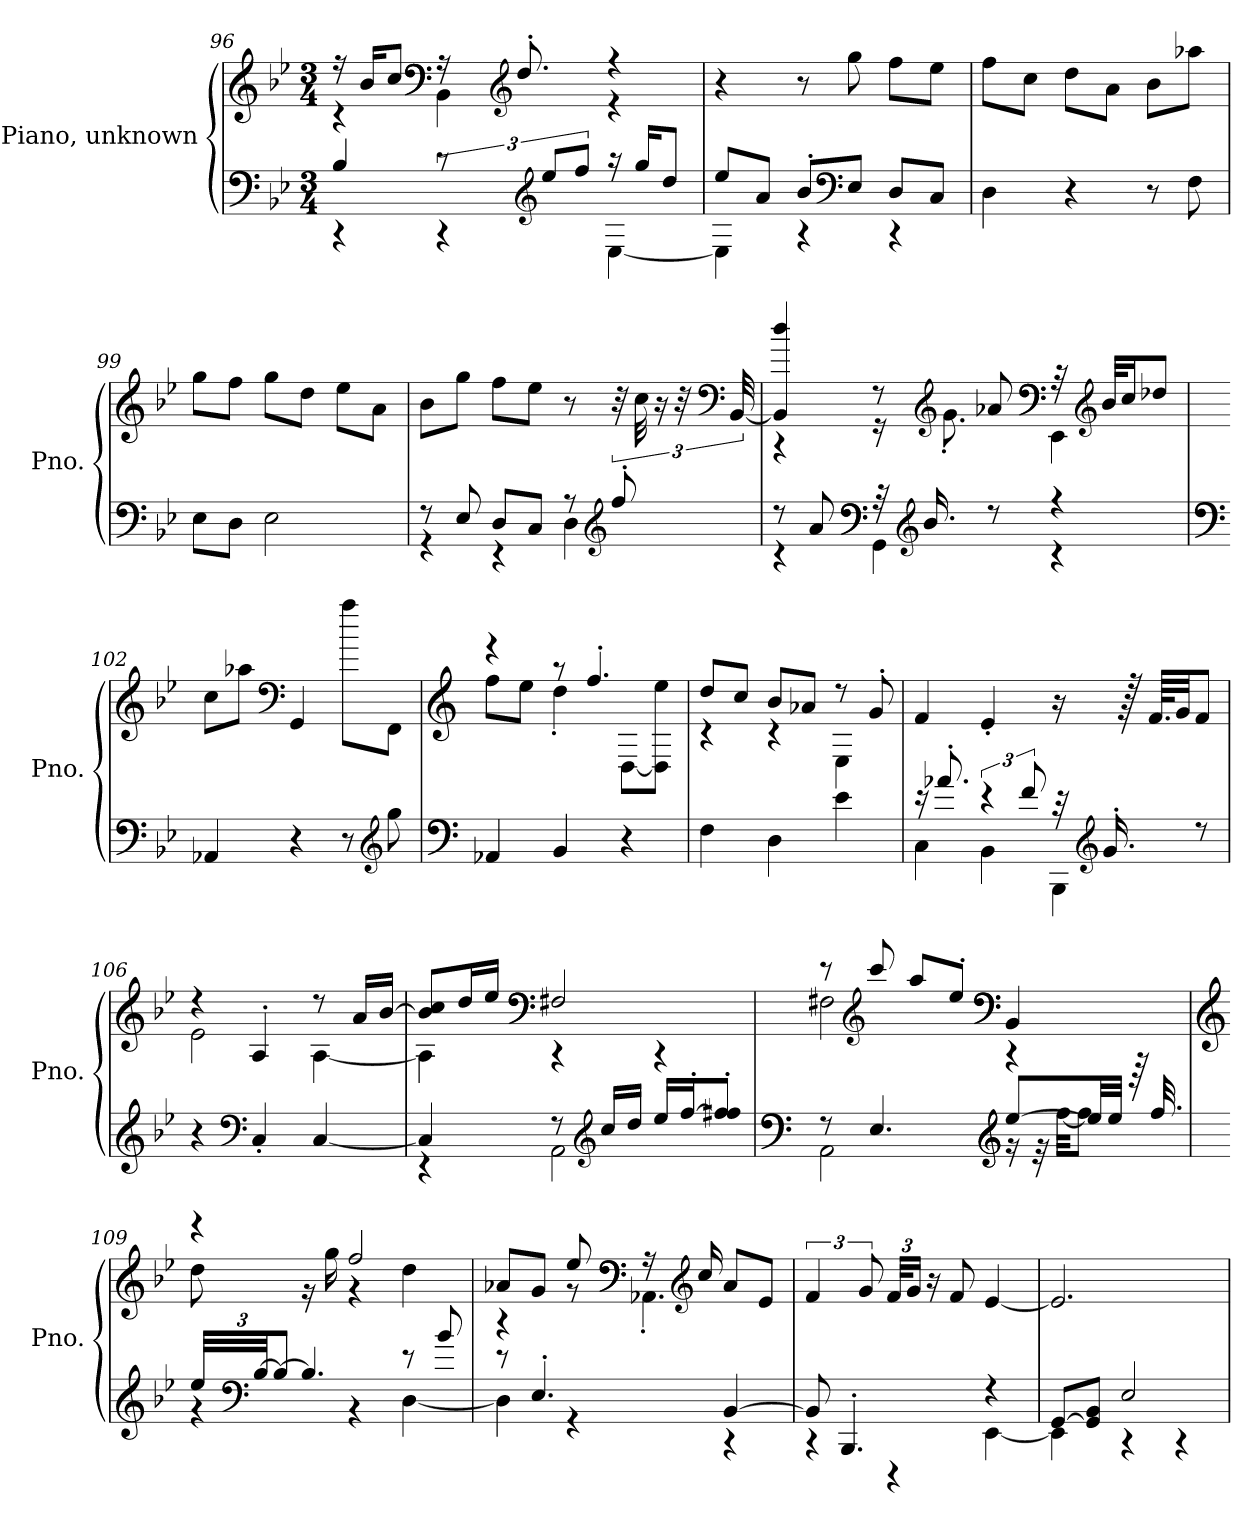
**kern	**kern
*part1	*part1
*staff2	*staff1
*I"Piano, unknown	*
*I'Pno.	*
!!LO:LB:g=z
*clefF4	*clefG2
*k[b-e-]	*k[b-e-]
*M3/4	*M3/4
=96	=96
*^	*^
4B-/	4r	16r	4r
.	.	16b-/KL	.
.	.	8cc/J	.
*	*	*clefF4	*
12r	4r	16r	4BB-\
*	*	*clefG2	*
.	.	8.dd'/	.
*clefG2	*	*	*
12ee-/L	.	.	.
12ff/J	.	.	.
16r	[4E-\	4r	4r
16gg/KL	.	.	.
8dd/J	.	.	.
*	*	*v	*v
=97	=97	=97
8ee-/L	4E-\]	4r
8a/J	.	.
8b-'/L	4r	8r
*clefF4	*	*
8E-/J	.	8gg\
8D/L	4r	8ff\L
8C/J	.	8ee-\J
*v	*v	*
=98	=98
4D\	8ff\L
.	8cc\J
4r	8dd\L
.	8a\J
8r	8b-\L
8F\	8aa-X\J
=99	=99
8E-\L	8gg\L
8D\J	8ff\J
2E-\	8gg\L
.	8dd\J
.	8ee-\L
.	8a\J
!!LO:LB:g=z
=100	=100
*^	*
8r	4r	8b-\L
8E-/	.	8gg\J
8D/L	4r	8ff\L
8C/J	.	8ee-\J
8r	4D\	8r
*clefG2	*	*
8ff'/	.	48r
.	.	48cc\
.	.	24r
.	.	48r
*	*	*clefF4
.	.	[48BB-/
=101	=101	=101
*	*	*^
8r	4r	4BB-/] 4dd/	4r
8a/	.	.	.
*clefF4	*	*	*
32r	4GG\	8r	16r
*clefG2	*	*	*
16.b-/	.	.	.
*	*	*clefG2	*
.	.	.	8.g'\
8r	.	8a-X/	.
*	*	*clefF4	*
4r	4r	32r	4EE-\
*	*	*clefG2	*
.	.	32b-/KLL	.
.	.	16cc/J	.
.	.	8dd-X/J	.
*v	*v	*	*
*	*v	*v
!!LO:LB:g=z
=102	=102
*clefF4	*
4AA-X/	8cc\L
.	8aa-X\J
*	*clefF4
4r	4GG/
8r	8aa-\L
*clefG2	*
8gg\	8FF\J
=103	=103
*clefF4	*clefG2
*	*^
4AA-X/	4r	8ff\L
.	.	8ee-\J
4BB-/	8r	4dd'\
.	4.ff'/	.
4r	.	[8D\L
.	.	8D\] 8ee-\J
=104	=104	=104
4F\	8dd/L	4r
.	8cc/J	.
4D\	8b-/L	4r
.	8a-X/J	.
4e-\	8r	4E-\
.	8g'/	.
*	*v	*v
=105	=105
*^	*
16r	4C\	4f/
8.a-X'/	.	.
6r	4BB-\	4e-'/
12f/	.	.
32r	4BBB-\	16r
*clefG2	*	*
16.g'/	.	.
.	.	128r
.	.	64.f/KLLL
.	.	32g/JJ
8r	.	8f/J
*v	*v	*
!!LO:PB:g=z
=106	=106
*	*^
4r	4r	2e-\
*clefF4	*	*
4C'/	4A'/	.
[4C/	8r	[4A\
.	16a/LL	.
.	[16b-/JJ	.
=107	=107	=107
*^	*	*
4C/]	4r	8b-/] 8cc/L	4A\]
.	.	16dd/L	.
.	.	16ee-/JJ	.
*	*	*clefF4	*
8r	2AA\	2F#X/	4r
*clefG2	*	*	*
16cc/LL	.	.	.
16dd/JJ	.	.	.
16ee-/LL	.	.	4r
[16ff'/J	.	.	.
8ff/]' 8ff#X/'J	.	.	.
=108	=108	=108	=108
*clefF4	*	*	*
8r	2AA\	8r	2F#X\
*	*	*clefG2	*
4.E-/	.	8ccc/	.
.	.	8aa/L	.
.	.	8ee-'/J	.
*clefG2	*	*clefF4	*
[8ee-/L	16r	4BB-/	4r
.	32r	.	.
.	[32ff\KKL	.	.
32ee-/LL]	8ff\J]	.	.
32ee-/JJJ	.	.	.
64r	.	.	.
32.ff/	.	.	.
!!LO:LB:g=z	!!
=109	=109	=109	=109
*	*	*clefG2	*
*Xbrackettup	*	*	*
48ee-/LLL	4r	4r	8dd\
*clefF4	*	*	*
[48B-/JJ	.	.	.
12B-/J_	.	.	.
4.B-/]	.	.	16r
.	.	.	16gg\
.	4r	2ff/	4r
8r	[4D\	.	4dd\
8b-/	.	.	.
=110	=110	=110	=110
8r	4D\]	8a-X/L	4r
4.E-'/	.	8g/J	.
.	4r	8ee-/	8r
*	*	*clefF4	*
.	.	16r	4.AA-X'\
*	*	*clefG2	*
.	.	16cc/	.
[4BB-/	4r	8a-/L	.
.	.	8e-/J	.
*	*	*v	*v
=111	=111	=111
8BB-/]	4r	6f/
4.BBB-'/	.	.
.	.	12g/
*	*	*Xbrackettup
.	4r	48f/KLL
.	.	24g/JJ
.	.	16r
.	.	8f/
4r	[4EE-\	[4e-/
=112	=112	=112
[8GG/L	4EE-\]	2.e-/]
8GG/] 8BB-/J	.	.
2E-/	4r	.
.	4r	.
*v	*v	*
=	=
*-	*-
